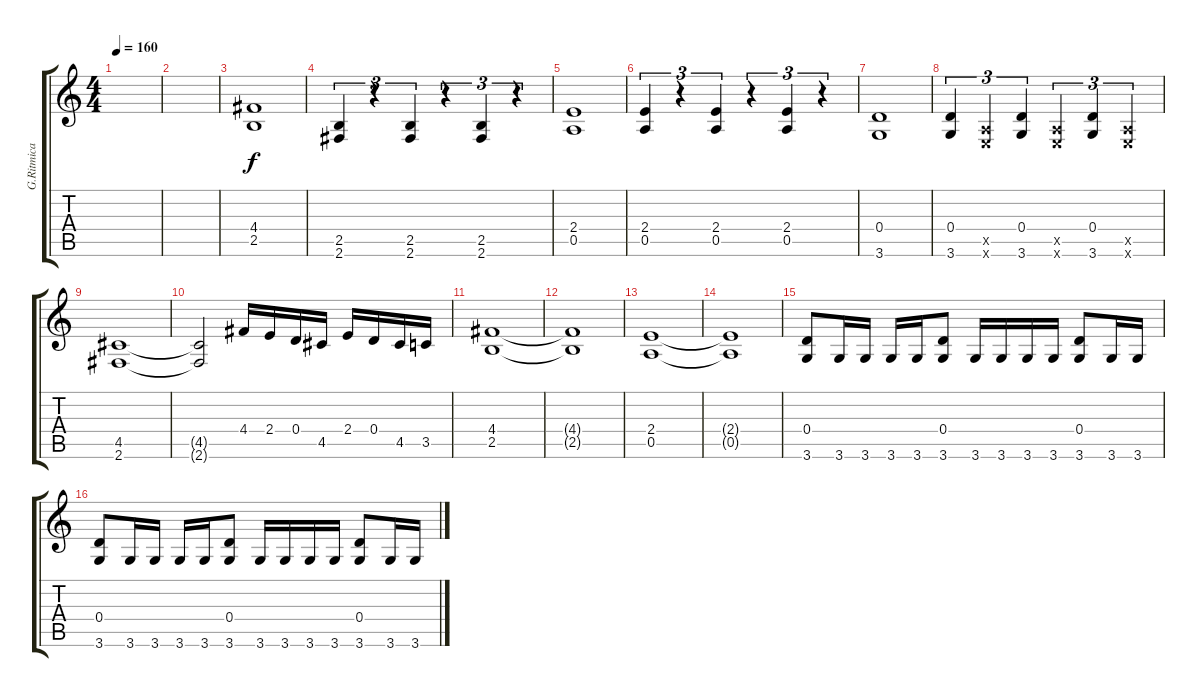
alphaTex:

\track ("G.Ritmica" "G.Ritmica") {instrument overdrivenguitar}
\staff {score tabs}
\tuning (E4 B3 G3 D3 A2 E2) {hide}
\ts (4 4)
\tempo 160
\clef g2
\ks c
|
|
(4.4 2.5).1 |
(2.5 2.6).4{tu (3 2)} r.4{tu (3 2)} (2.5 2.6).4{tu (3 2)} r.4{tu (3 2)} (2.5 2.6).4{tu (3 2)} r.4{tu (3 2)} |
(2.4 0.5).1 |
(2.4 0.5).4{tu (3 2)} r.4{tu (3 2)} (2.4 0.5).4{tu (3 2)} r.4{tu (3 2)} (2.4 0.5).4{tu (3 2)} r.4{tu (3 2)} |
(0.4 3.6).1 |
(0.4 3.6).4{tu (3 2)} (0.5{x} 0.6{x}).4{tu (3 2)} (0.4 3.6).4{tu (3 2)} (0.5{x} 0.6{x}).4{tu (3 2)} (0.4 3.6).4{tu (3 2)} (0.5{x} 0.6{x}).4{tu (3 2)} |
(4.5 2.6).1 |
(4.5{t} 2.6{t}).2 4.4.16 2.4.16 0.4.16 4.5.16 2.4.16 0.4.16 4.5.16 3.5.16 |
(4.4 2.5).1 |
(4.4{t} 2.5{t}).1 |
(2.4 0.5).1 |
(2.4{t} 0.5{t}).1 |
(0.4 3.6).8 3.6.16 3.6.16 3.6.16 3.6.16 (0.4 3.6).8 3.6.16 3.6.16 3.6.16 3.6.16 (0.4 3.6).8 3.6.16 3.6.16 |
(0.4 3.6).8 3.6.16 3.6.16 3.6.16 3.6.16 (0.4 3.6).8 3.6.16 3.6.16 3.6.16 3.6.16 (0.4 3.6).8 3.6.16 3.6.16
